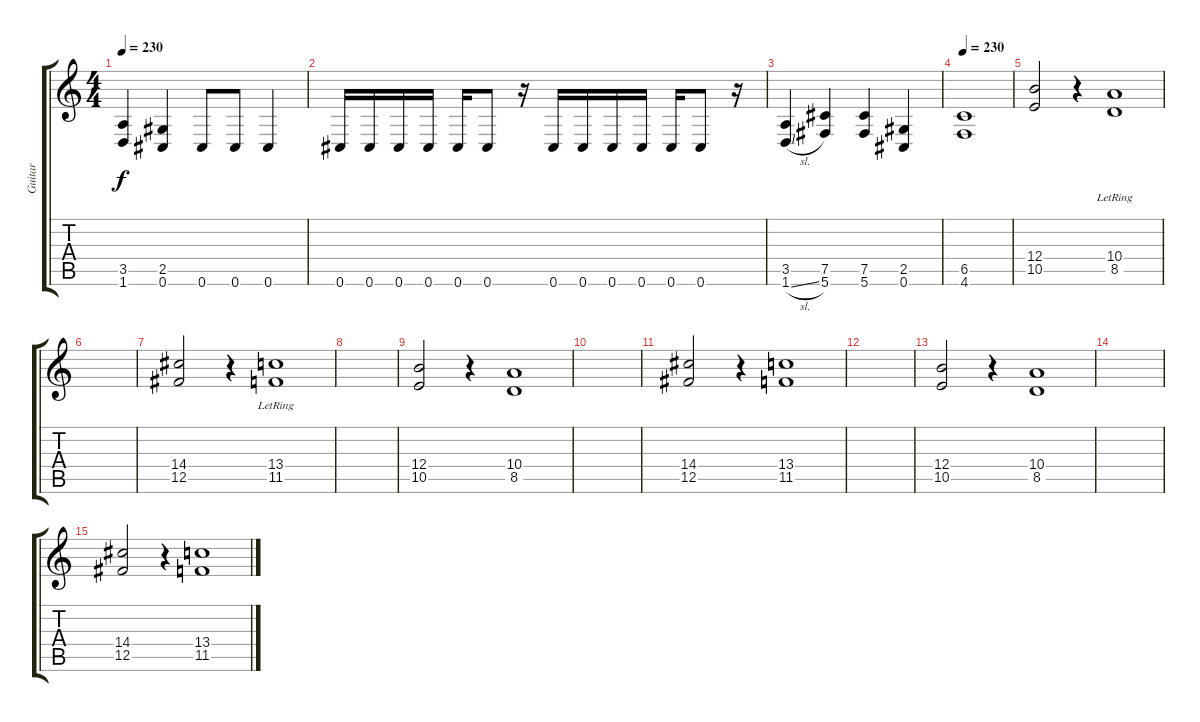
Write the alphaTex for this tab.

\track ("Guitar" "Guitar") {instrument distortionguitar}
\staff {score tabs}
\tuning (Db4 Ab3 E3 B2 Gb2 Db2) {hide}
\ts (4 4)
\tempo 230
\clef g2
\ks c
(3.5 1.6).4{dy f} (2.5 0.6).4 0.6.8 0.6.8 0.6.4 |
0.6.16 0.6.16 0.6.16 0.6.16 0.6.16 0.6.8 r.16 0.6.16 0.6.16 0.6.16 0.6.16 0.6.16 0.6.8 r.16 |
(3.5 1.6{sl}).4 (7.5 5.6).4 (7.5 5.6).4 (2.5 0.6).4 |
\tempo 230
(6.5 4.6).1 |
(12.4 10.5).2 r.4 (10.4{lr} 8.5{lr}).1 |
|
(14.4 12.5).2 r.4 (13.4{lr} 11.5{lr}).1 |
|
(12.4 10.5).2 r.4 (10.4 8.5).1 |
|
(14.4 12.5).2 r.4 (13.4 11.5).1 |
|
(12.4 10.5).2 r.4 (10.4 8.5).1 |
|
(14.4 12.5).2 r.4 (13.4 11.5).1
